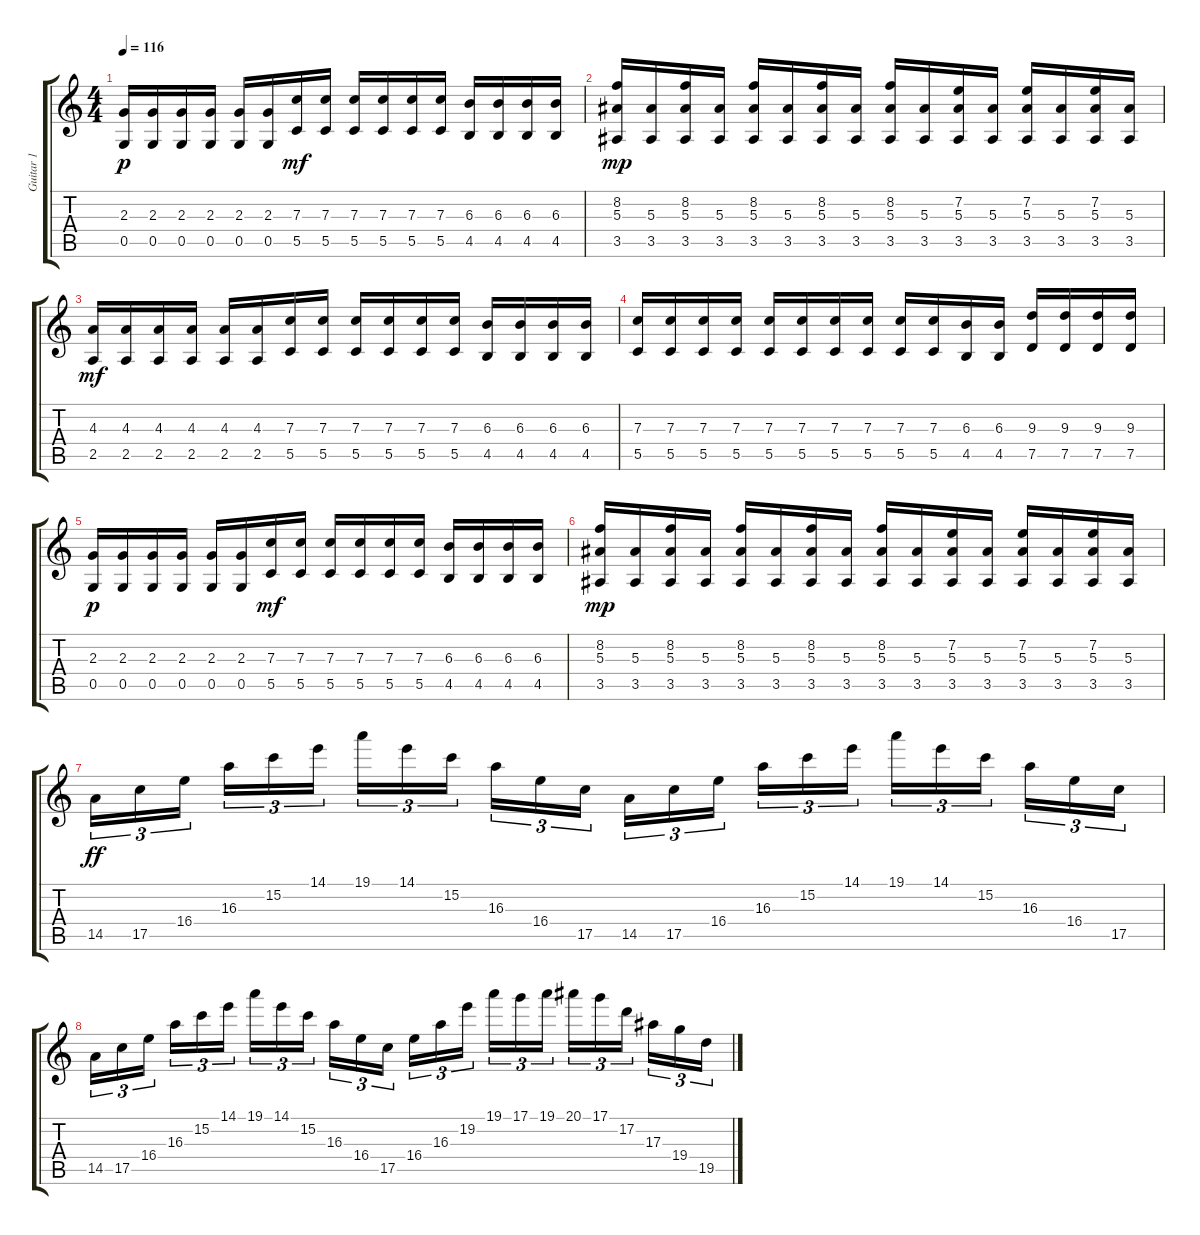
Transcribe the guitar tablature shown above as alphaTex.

\track ("Guitar 1" "Guitar 1") {instrument distortionguitar}
\staff {score tabs}
\tuning (D4 A3 F3 C3 G2 C2) {hide}
\ts (4 4)
\tempo 116
\clef g2
\ks c
(2.3 0.5).16{dy p} (2.3 0.5).16 (2.3 0.5).16 (2.3 0.5).16 (2.3 0.5).16 (2.3 0.5).16 (7.3 5.5).16{dy mf} (7.3 5.5).16 (7.3 5.5).16 (7.3 5.5).16 (7.3 5.5).16 (7.3 5.5).16 (6.3 4.5).16 (6.3 4.5).16 (6.3 4.5).16 (6.3 4.5).16 |
(8.2 5.3 3.5).16{dy mp} (5.3 3.5).16 (8.2 5.3 3.5).16 (5.3 3.5).16 (8.2 5.3 3.5).16 (5.3 3.5).16 (8.2 5.3 3.5).16 (5.3 3.5).16 (8.2 5.3 3.5).16 (5.3 3.5).16 (7.2 5.3 3.5).16 (5.3 3.5).16 (7.2 5.3 3.5).16 (5.3 3.5).16 (7.2 5.3 3.5).16 (5.3 3.5).16 |
(4.3 2.5).16{dy mf} (4.3 2.5).16 (4.3 2.5).16 (4.3 2.5).16 (4.3 2.5).16 (4.3 2.5).16 (7.3 5.5).16 (7.3 5.5).16 (7.3 5.5).16 (7.3 5.5).16 (7.3 5.5).16 (7.3 5.5).16 (6.3 4.5).16 (6.3 4.5).16 (6.3 4.5).16 (6.3 4.5).16 |
(7.3 5.5).16 (7.3 5.5).16 (7.3 5.5).16 (7.3 5.5).16 (7.3 5.5).16 (7.3 5.5).16 (7.3 5.5).16 (7.3 5.5).16 (7.3 5.5).16 (7.3 5.5).16 (6.3 4.5).16 (6.3 4.5).16 (9.3 7.5).16 (9.3 7.5).16 (9.3 7.5).16 (9.3 7.5).16 |
(2.3 0.5).16{dy p} (2.3 0.5).16 (2.3 0.5).16 (2.3 0.5).16 (2.3 0.5).16 (2.3 0.5).16 (7.3 5.5).16{dy mf} (7.3 5.5).16 (7.3 5.5).16 (7.3 5.5).16 (7.3 5.5).16 (7.3 5.5).16 (6.3 4.5).16 (6.3 4.5).16 (6.3 4.5).16 (6.3 4.5).16 |
(8.2 5.3 3.5).16{dy mp} (5.3 3.5).16 (8.2 5.3 3.5).16 (5.3 3.5).16 (8.2 5.3 3.5).16 (5.3 3.5).16 (8.2 5.3 3.5).16 (5.3 3.5).16 (8.2 5.3 3.5).16 (5.3 3.5).16 (7.2 5.3 3.5).16 (5.3 3.5).16 (7.2 5.3 3.5).16 (5.3 3.5).16 (7.2 5.3 3.5).16 (5.3 3.5).16 |
14.5.16{tu (3 2) dy ff} 17.5.16{tu (3 2)} 16.4.16{tu (3 2)} 16.3.16{tu (3 2)} 15.2.16{tu (3 2)} 14.1.16{tu (3 2)} 19.1.16{tu (3 2)} 14.1.16{tu (3 2)} 15.2.16{tu (3 2)} 16.3.16{tu (3 2)} 16.4.16{tu (3 2)} 17.5.16{tu (3 2)} 14.5.16{tu (3 2)} 17.5.16{tu (3 2)} 16.4.16{tu (3 2)} 16.3.16{tu (3 2)} 15.2.16{tu (3 2)} 14.1.16{tu (3 2)} 19.1.16{tu (3 2)} 14.1.16{tu (3 2)} 15.2.16{tu (3 2)} 16.3.16{tu (3 2)} 16.4.16{tu (3 2)} 17.5.16{tu (3 2)} |
14.5.16{tu (3 2)} 17.5.16{tu (3 2)} 16.4.16{tu (3 2)} 16.3.16{tu (3 2)} 15.2.16{tu (3 2)} 14.1.16{tu (3 2)} 19.1.16{tu (3 2)} 14.1.16{tu (3 2)} 15.2.16{tu (3 2)} 16.3.16{tu (3 2)} 16.4.16{tu (3 2)} 17.5.16{tu (3 2)} 16.4.16{tu (3 2)} 16.3.16{tu (3 2)} 19.2.16{tu (3 2)} 19.1.16{tu (3 2)} 17.1.16{tu (3 2)} 19.1.16{tu (3 2)} 20.1.16{tu (3 2)} 17.1.16{tu (3 2)} 17.2.16{tu (3 2)} 17.3.16{tu (3 2)} 19.4.16{tu (3 2)} 19.5.16{tu (3 2)}
